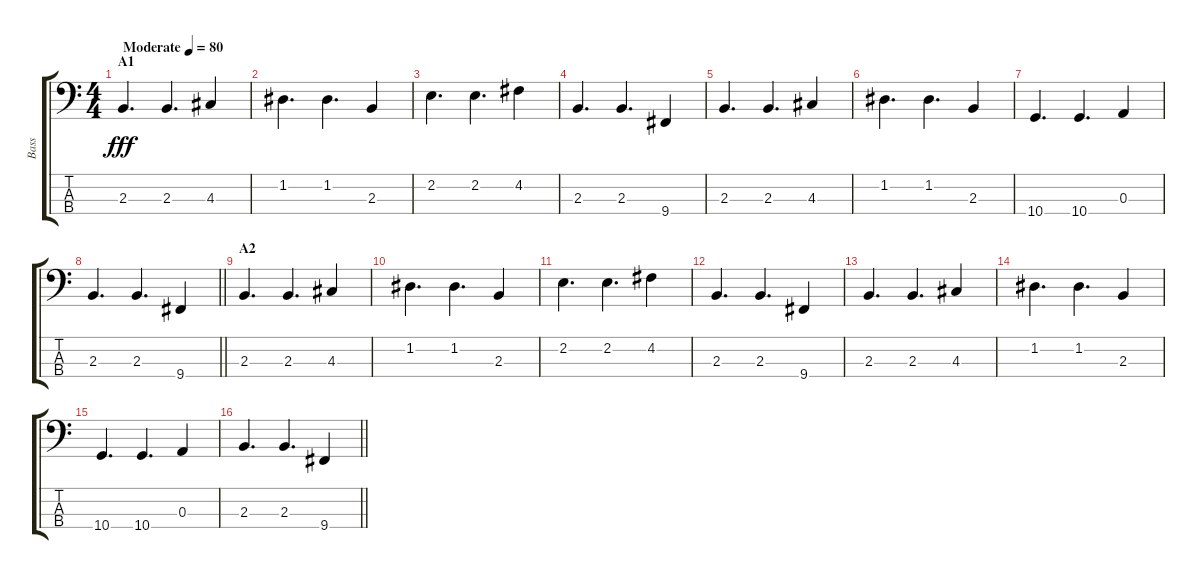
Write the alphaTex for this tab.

\track ("Bass" "Bass") {instrument electricbassfinger}
\staff {score tabs}
\tuning (G2 D2 A1 A0) {hide}
\ts (4 4)
\section ("" "A1")
\tempo (80 "Moderate")
\clef f4
\ks c
2.3.4{d dy fff instrument electricbassfinger} 2.3.4{d} 4.3.4 |
1.2.4{d} 1.2.4{d} 2.3.4 |
2.2.4{d} 2.2.4{d} 4.2.4 |
2.3.4{d} 2.3.4{d} 9.4.4 |
2.3.4{d} 2.3.4{d} 4.3.4 |
1.2.4{d} 1.2.4{d} 2.3.4 |
10.4.4{d} 10.4.4{d} 0.3.4 |
\barLineRight lightlight
2.3.4{d} 2.3.4{d} 9.4.4 |
\section ("" "A2")
2.3.4{d} 2.3.4{d} 4.3.4 |
1.2.4{d} 1.2.4{d} 2.3.4 |
2.2.4{d} 2.2.4{d} 4.2.4 |
2.3.4{d} 2.3.4{d} 9.4.4 |
2.3.4{d} 2.3.4{d} 4.3.4 |
1.2.4{d} 1.2.4{d} 2.3.4 |
10.4.4{d} 10.4.4{d} 0.3.4 |
\barLineRight lightlight
2.3.4{d} 2.3.4{d} 9.4.4
